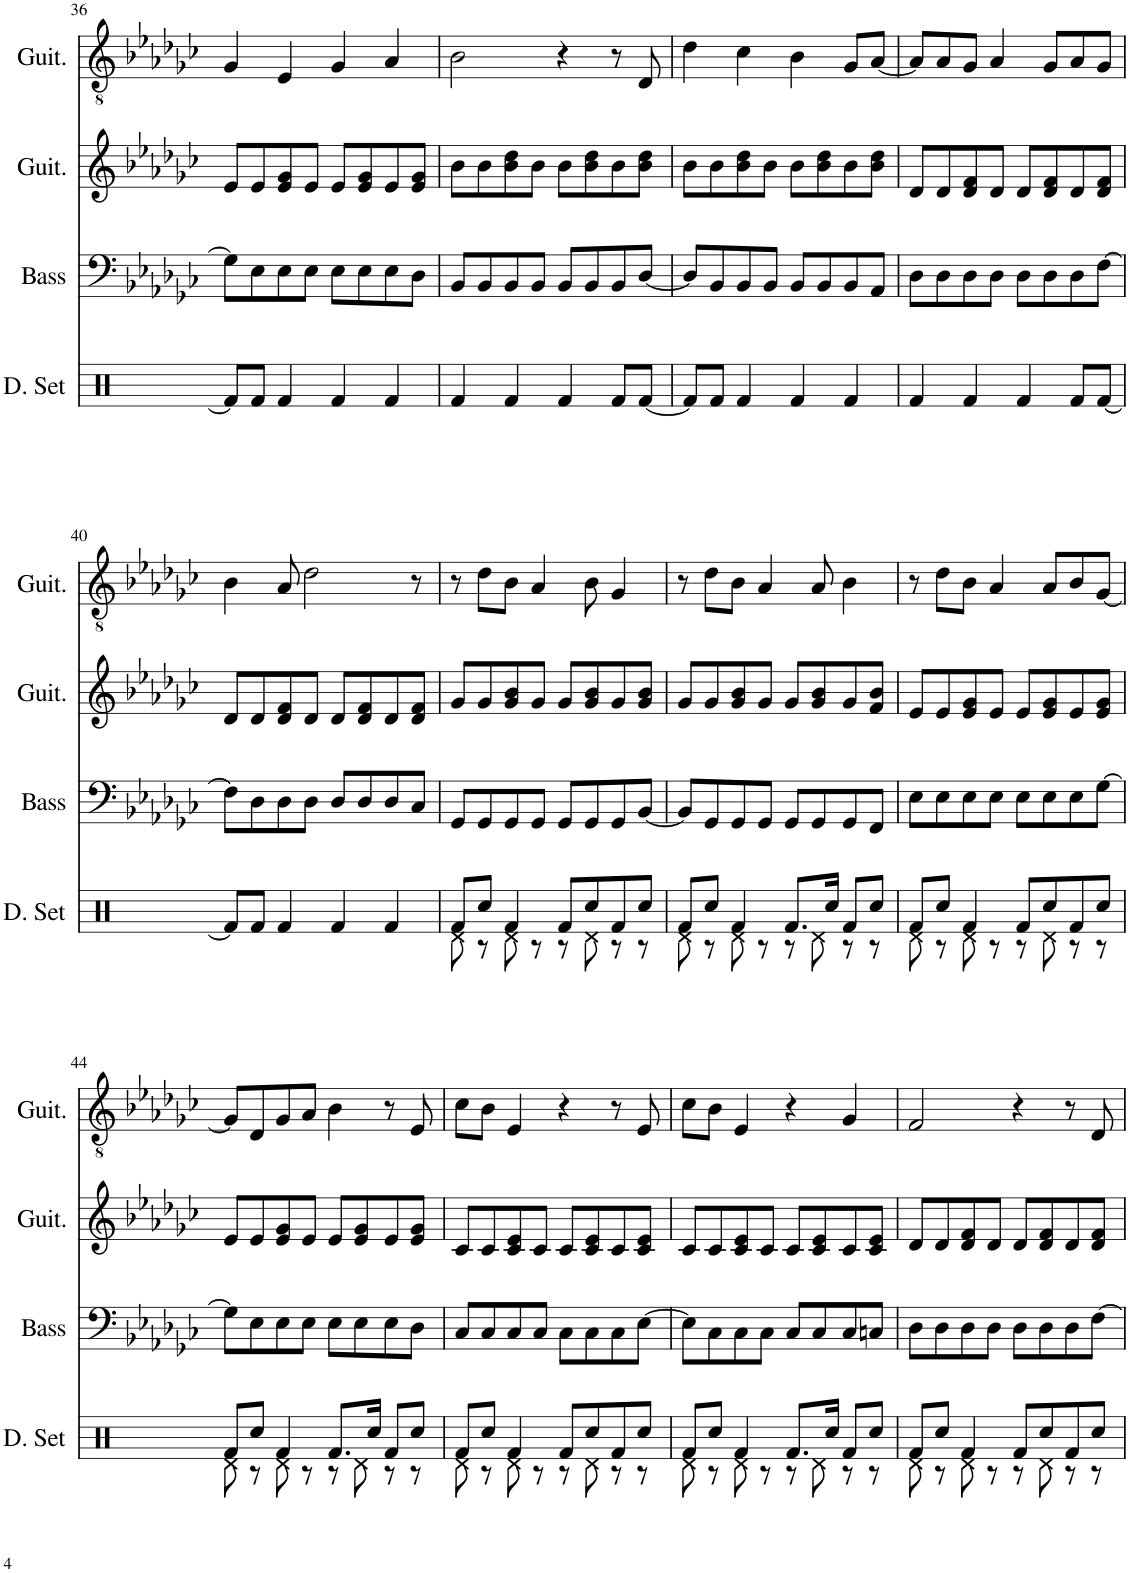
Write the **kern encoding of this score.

**kern	**kern	**kern	**kern
*part4	*part3	*part2	*part1
*staff4	*staff3	*staff2	*staff1
*I"Drumset	*I"Acoustic Bass	*I"Classical Guitar	*I"Acoustic Guitar
*I'D. Set	*I'Bass	*I'Guit.	*I'Guit.
!!LO:PB:g=z
*clefX	*clefF4	*clefG2	*clefGv2
*	*Trd7c12	*	*
*k[]	*k[b-e-a-d-g-c-]	*k[b-e-a-d-g-c-]	*k[b-e-a-d-g-c-]
*M4/4	*M4/4	*M4/4	*M4/4
=36	=36	=36	=36
8Rf/L]	8G-\L]	8e-/L	4G-/
8Rf/J	8E-\	8e-/	.
4Rf/	8E-\	8e-/ 8g-/	4E-/
.	8E-\J	8e-/J	.
4Rf/	8E-\L	8e-/L	4G-/
.	8E-\	8e-/ 8g-/	.
4Rf/	8E-\	8e-/	4A-/
.	8D-\J	8e-/ 8g-/J	.
=37	=37	=37	=37
4Rf/	8BB-/L	8b-\L	2B-\
.	8BB-/	8b-\	.
4Rf/	8BB-/	8b-\ 8dd-\	.
.	8BB-/J	8b-\J	.
4Rf/	8BB-/L	8b-\L	4r
.	8BB-/	8b-\ 8dd-\	.
8Rf/L	8BB-/	8b-\	8r
[8Rf/J	[8D-/J	8b-\ 8dd-\J	8D-/
=38	=38	=38	=38
8Rf/L]	8D-/L]	8b-\L	4d-\
8Rf/J	8BB-/	8b-\	.
4Rf/	8BB-/	8b-\ 8dd-\	4c-\
.	8BB-/J	8b-\J	.
4Rf/	8BB-/L	8b-\L	4B-\
.	8BB-/	8b-\ 8dd-\	.
4Rf/	8BB-/	8b-\	8G-/L
.	8AA-/J	8b-\ 8dd-\J	[8A-/J
=39	=39	=39	=39
4Rf/	8D-\L	8d-/L	8A-/L]
.	8D-\	8d-/	8A-/
4Rf/	8D-\	8d-/ 8f/	8G-/J
.	8D-\J	8d-/J	4A-/
4Rf/	8D-\L	8d-/L	.
.	8D-\	8d-/ 8f/	8G-/L
8Rf/L	8D-\	8d-/	8A-/
[8Rf/J	[8F\J	8d-/ 8f/J	8G-/J
!!LO:LB:g=z
=40	=40	=40	=40
8Rf/L]	8F\L]	8d-/L	4B-\
8Rf/J	8D-\	8d-/	.
4Rf/	8D-\	8d-/ 8f/	8A-/
.	8D-\J	8d-/J	2d-\
4Rf/	8D-/L	8d-/L	.
.	8D-/	8d-/ 8f/	.
4Rf/	8D-/	8d-/	.
.	8C-/J	8d-/ 8f/J	8r
=41	=41	=41	=41
*^	*	*	*
8Rf/L	8Rd\	8GG-/L	8g-/L	8r
8Rcc/J	8r	8GG-/	8g-/	8d-\L
4Rf/	8Rd\	8GG-/	8g-/ 8b-/	8B-\J
.	8r	8GG-/J	8g-/J	4A-/
8Rf/L	8r	8GG-/L	8g-/L	.
8Rcc/	8Rd\	8GG-/	8g-/ 8b-/	8B-\
8Rf/	8r	8GG-/	8g-/	4G-/
8Rcc/J	8r	[8BB-/J	8g-/ 8b-/J	.
=42	=42	=42	=42	=42
8Rf/L	8Rd\	8BB-/L]	8g-/L	8r
8Rcc/J	8r	8GG-/	8g-/	8d-\L
4Rf/	8Rd\	8GG-/	8g-/ 8b-/	8B-\J
.	8r	8GG-/J	8g-/J	4A-/
8.Rf/L	8r	8GG-/L	8g-/L	.
.	8Rd\	8GG-/	8g-/ 8b-/	8A-/
16Rcc/Jk	.	.	.	.
8Rf/L	8r	8GG-/	8g-/	4B-\
8Rcc/J	8r	8FF/J	8f/ 8b-/J	.
=43	=43	=43	=43	=43
8Rf/L	8Rd\	8E-\L	8e-/L	8r
8Rcc/J	8r	8E-\	8e-/	8d-\L
4Rf/	8Rd\	8E-\	8e-/ 8g-/	8B-\J
.	8r	8E-\J	8e-/J	4A-/
8Rf/L	8r	8E-\L	8e-/L	.
8Rcc/	8Rd\	8E-\	8e-/ 8g-/	8A-/L
8Rf/	8r	8E-\	8e-/	8B-/
8Rcc/J	8r	[8G-\J	8e-/ 8g-/J	[8G-/J
!!LO:LB:g=z
=44	=44	=44	=44	=44
8Rf/L	8Rd\	8G-\L]	8e-/L	8G-/L]
8Rcc/J	8r	8E-\	8e-/	8D-/
4Rf/	8Rd\	8E-\	8e-/ 8g-/	8G-/
.	8r	8E-\J	8e-/J	8A-/J
8.Rf/L	8r	8E-\L	8e-/L	4B-\
.	8Rd\	8E-\	8e-/ 8g-/	.
16Rcc/Jk	.	.	.	.
8Rf/L	8r	8E-\	8e-/	8r
8Rcc/J	8r	8D-\J	8e-/ 8g-/J	8E-/
=45	=45	=45	=45	=45
8Rf/L	8Rd\	8C-/L	8c-/L	8c-\L
8Rcc/J	8r	8C-/	8c-/	8B-\J
4Rf/	8Rd\	8C-/	8c-/ 8e-/	4E-/
.	8r	8C-/J	8c-/J	.
8Rf/L	8r	8C-\L	8c-/L	4r
8Rcc/	8Rd\	8C-\	8c-/ 8e-/	.
8Rf/	8r	8C-\	8c-/	8r
8Rcc/J	8r	[8E-\J	8c-/ 8e-/J	8E-/
=46	=46	=46	=46	=46
8Rf/L	8Rd\	8E-\L]	8c-/L	8c-\L
8Rcc/J	8r	8C-\	8c-/	8B-\J
4Rf/	8Rd\	8C-\	8c-/ 8e-/	4E-/
.	8r	8C-\J	8c-/J	.
8.Rf/L	8r	8C-/L	8c-/L	4r
.	8Rd\	8C-/	8c-/ 8e-/	.
16Rcc/Jk	.	.	.	.
8Rf/L	8r	8C-/	8c-/	4G-/
8Rcc/J	8r	8Cn/J	8c-/ 8e-/J	.
=47	=47	=47	=47	=47
8Rf/L	8Rd\	8D-\L	8d-/L	2F/
8Rcc/J	8r	8D-\	8d-/	.
4Rf/	8Rd\	8D-\	8d-/ 8f/	.
.	8r	8D-\J	8d-/J	.
8Rf/L	8r	8D-\L	8d-/L	4r
8Rcc/	8Rd\	8D-\	8d-/ 8f/	.
8Rf/	8r	8D-\	8d-/	8r
8Rcc/J	8r	[8F\J	8d-/ 8f/J	8D-/
*v	*v	*	*	*
=	=	=	=
*-	*-	*-	*-
